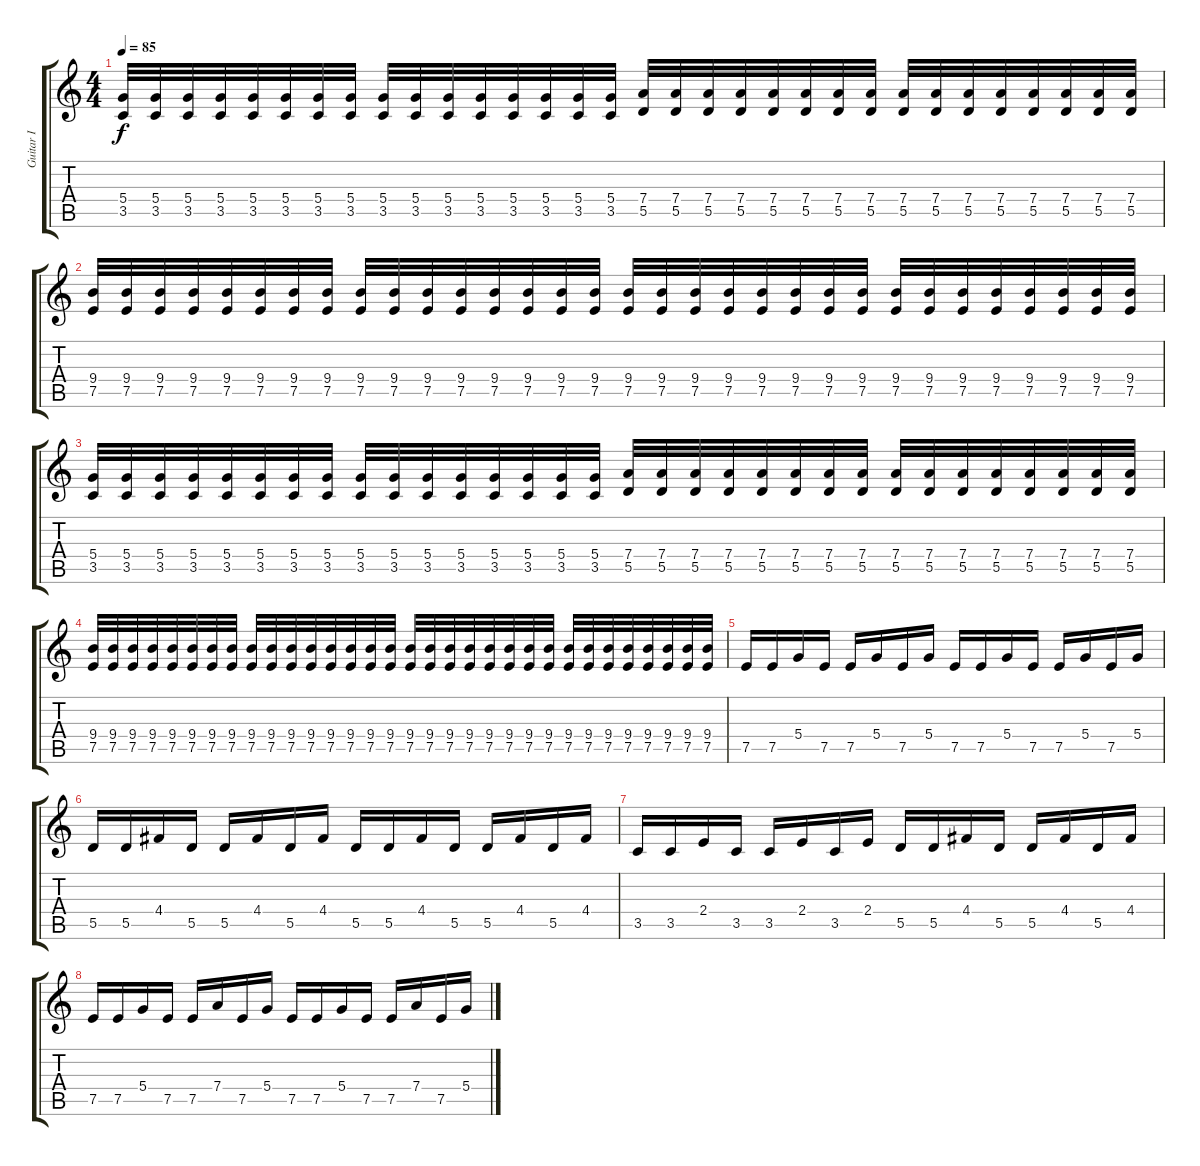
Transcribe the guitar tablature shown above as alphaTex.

\track ("Guitar I" "Guitar I") {instrument distortionguitar}
\staff {score tabs}
\tuning (E4 B3 G3 D3 A2 E2) {hide}
\ts (4 4)
\tempo 85
\clef g2
\ks c
(5.4 3.5).32{dy f} (5.4 3.5).32 (5.4 3.5).32 (5.4 3.5).32 (5.4 3.5).32 (5.4 3.5).32 (5.4 3.5).32 (5.4 3.5).32 (5.4 3.5).32 (5.4 3.5).32 (5.4 3.5).32 (5.4 3.5).32 (5.4 3.5).32 (5.4 3.5).32 (5.4 3.5).32 (5.4 3.5).32 (7.4 5.5).32 (7.4 5.5).32 (7.4 5.5).32 (7.4 5.5).32 (7.4 5.5).32 (7.4 5.5).32 (7.4 5.5).32 (7.4 5.5).32 (7.4 5.5).32 (7.4 5.5).32 (7.4 5.5).32 (7.4 5.5).32 (7.4 5.5).32 (7.4 5.5).32 (7.4 5.5).32 (7.4 5.5).32 |
(9.4 7.5).32 (9.4 7.5).32 (9.4 7.5).32 (9.4 7.5).32 (9.4 7.5).32 (9.4 7.5).32 (9.4 7.5).32 (9.4 7.5).32 (9.4 7.5).32 (9.4 7.5).32 (9.4 7.5).32 (9.4 7.5).32 (9.4 7.5).32 (9.4 7.5).32 (9.4 7.5).32 (9.4 7.5).32 (9.4 7.5).32 (9.4 7.5).32 (9.4 7.5).32 (9.4 7.5).32 (9.4 7.5).32 (9.4 7.5).32 (9.4 7.5).32 (9.4 7.5).32 (9.4 7.5).32 (9.4 7.5).32 (9.4 7.5).32 (9.4 7.5).32 (9.4 7.5).32 (9.4 7.5).32 (9.4 7.5).32 (9.4 7.5).32 |
(5.4 3.5).32 (5.4 3.5).32 (5.4 3.5).32 (5.4 3.5).32 (5.4 3.5).32 (5.4 3.5).32 (5.4 3.5).32 (5.4 3.5).32 (5.4 3.5).32 (5.4 3.5).32 (5.4 3.5).32 (5.4 3.5).32 (5.4 3.5).32 (5.4 3.5).32 (5.4 3.5).32 (5.4 3.5).32 (7.4 5.5).32 (7.4 5.5).32 (7.4 5.5).32 (7.4 5.5).32 (7.4 5.5).32 (7.4 5.5).32 (7.4 5.5).32 (7.4 5.5).32 (7.4 5.5).32 (7.4 5.5).32 (7.4 5.5).32 (7.4 5.5).32 (7.4 5.5).32 (7.4 5.5).32 (7.4 5.5).32 (7.4 5.5).32 |
(9.4 7.5).32 (9.4 7.5).32 (9.4 7.5).32 (9.4 7.5).32 (9.4 7.5).32 (9.4 7.5).32 (9.4 7.5).32 (9.4 7.5).32 (9.4 7.5).32 (9.4 7.5).32 (9.4 7.5).32 (9.4 7.5).32 (9.4 7.5).32 (9.4 7.5).32 (9.4 7.5).32 (9.4 7.5).32 (9.4 7.5).32 (9.4 7.5).32 (9.4 7.5).32 (9.4 7.5).32 (9.4 7.5).32 (9.4 7.5).32 (9.4 7.5).32 (9.4 7.5).32 (9.4 7.5).32 (9.4 7.5).32 (9.4 7.5).32 (9.4 7.5).32 (9.4 7.5).32 (9.4 7.5).32 (9.4 7.5).32 (9.4 7.5).32 |
7.5.16 7.5.16 5.4.16 7.5.16 7.5.16 5.4.16 7.5.16 5.4.16 7.5.16 7.5.16 5.4.16 7.5.16 7.5.16 5.4.16 7.5.16 5.4.16 |
5.5.16 5.5.16 4.4.16 5.5.16 5.5.16 4.4.16 5.5.16 4.4.16 5.5.16 5.5.16 4.4.16 5.5.16 5.5.16 4.4.16 5.5.16 4.4.16 |
3.5.16 3.5.16 2.4.16 3.5.16 3.5.16 2.4.16 3.5.16 2.4.16 5.5.16 5.5.16 4.4.16 5.5.16 5.5.16 4.4.16 5.5.16 4.4.16 |
7.5.16 7.5.16 5.4.16 7.5.16 7.5.16 7.4.16 7.5.16 5.4.16 7.5.16 7.5.16 5.4.16 7.5.16 7.5.16 7.4.16 7.5.16 5.4.16
